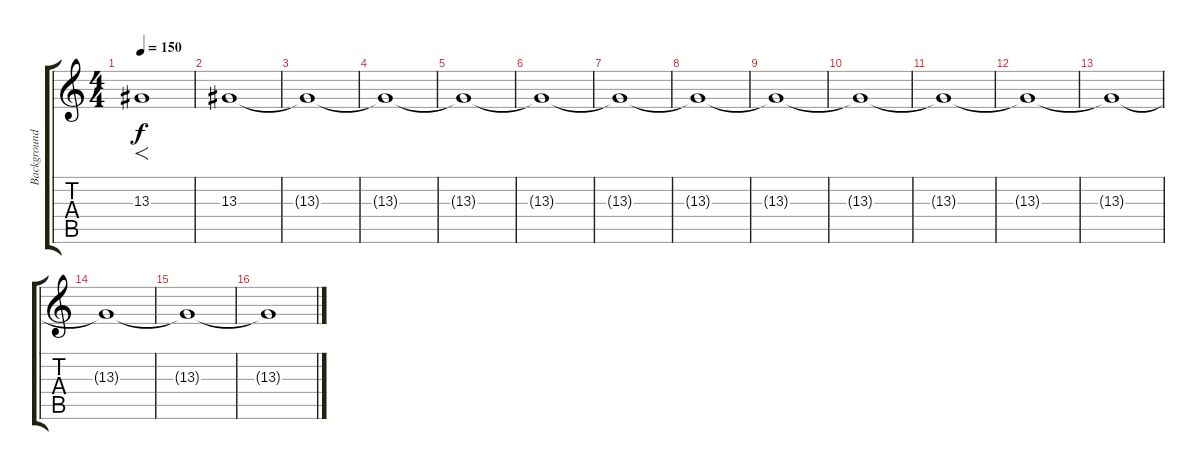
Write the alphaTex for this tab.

\track ("Background effects 1" "Background") {instrument percussiveorgan}
\staff {score tabs}
\tuning (A4 B3 G3 D3 A2 E2) {hide}
\ts (4 4)
\tempo 150
\clef g2
\ks c
13.3.1{f dy f volume 6 balance 8 instrument stringensemble1} |
13.3.1 |
13.3{t}.1 |
13.3{t}.1 |
13.3{t}.1 |
13.3{t}.1 |
13.3{t}.1 |
13.3{t}.1 |
13.3{t}.1 |
13.3{t}.1 |
13.3{t}.1 |
13.3{t}.1 |
13.3{t}.1 |
13.3{t}.1 |
13.3{t}.1 |
13.3{t}.1
